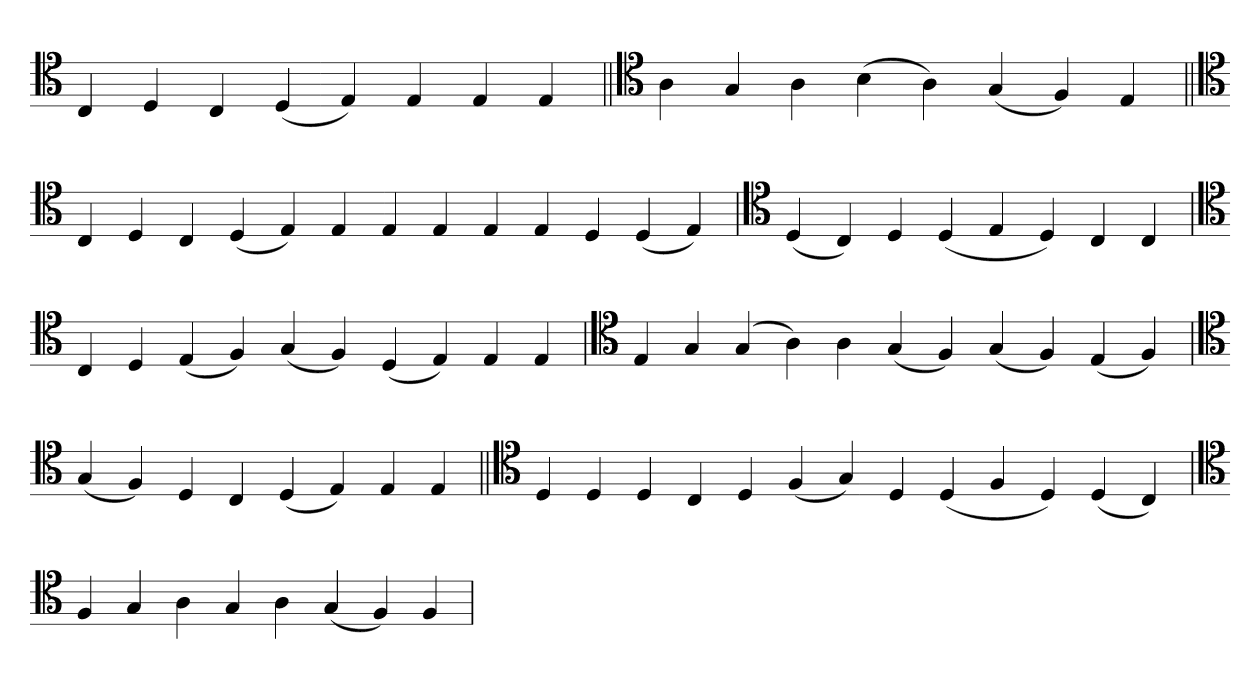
**kern
*part1
*staff1
*clefC4
=
4C
4D
4C
(4D
4E)
4E
4E
4E
=||
*clefC4
4A
4G
4A
(4B
4A)
(4G
4F)
4E
=||
*clefC4
4C
4D
4C
(4D
4E)
4E
4E
4E
4E
4E
4D
(4D
4E)
=`
*clefC4
(4D
4C)
4D
(4D
4E
4D)
4C
4C
='
*clefC4
4C
4D
(4E
4F)
(4G
4F)
(4D
4E)
4E
4E
=
*clefC4
4E
4G
(4G
4A)
4A
(4G
4F)
(4G
4F)
(4E
4F)
=`
*clefC4
(4G
4F)
4D
4C
(4D
4E)
4E
4E
=||
*clefC4
4D
4D
4D
4C
4D
(4F
4G)
4D
(4D
4F
4D)
(4D
4C)
=`
*clefC4
4F
4G
4A
4G
4A
(4G
4F)
4F
='
*-
